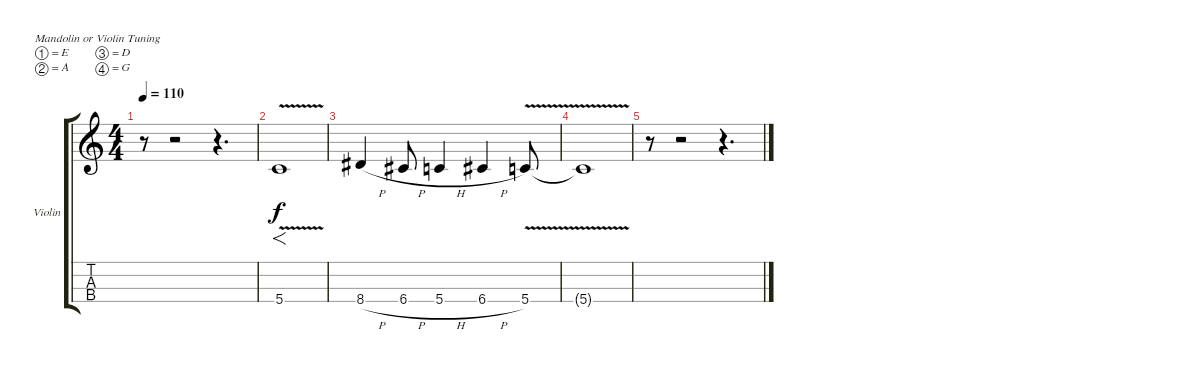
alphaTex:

\defaultSystemsLayout 4
\bracketExtendMode groupsimilarinstruments
\firstSystemTrackNameOrientation horizontal
\otherSystemsTrackNameOrientation horizontal
\track ("Violin" "Violin") {instrument violin}
\staff {score tabs}
\tuning (E5 A4 D4 G3)
\ts (4 4)
\tempo 110
\clef g2
\scale
0.333333
\ks c
r.8{dy f} r.2 r.4{d} |
\scale
0.333333 5.4{v}.1{f} |
\scale
0.333333 8.4{h}.4 6.4{h}.8 5.4{h}.4 6.4{h}.4 5.4{v}.8 |
\scale
0.333333 5.4{v t}.1 |
\scale
0.333333 r.8 r.2 r.4{d} |
\scale
0.333333 |
\scale
0.333333 |
\scale
0.333333 |
\scale
0.333333 |
\scale
0.333333 |
\scale
0.333333 |
\scale
0.333333 |
\scale
0.333333 |
\scale
0.333333 |
\scale
0.333333 |
\scale
0.333333
